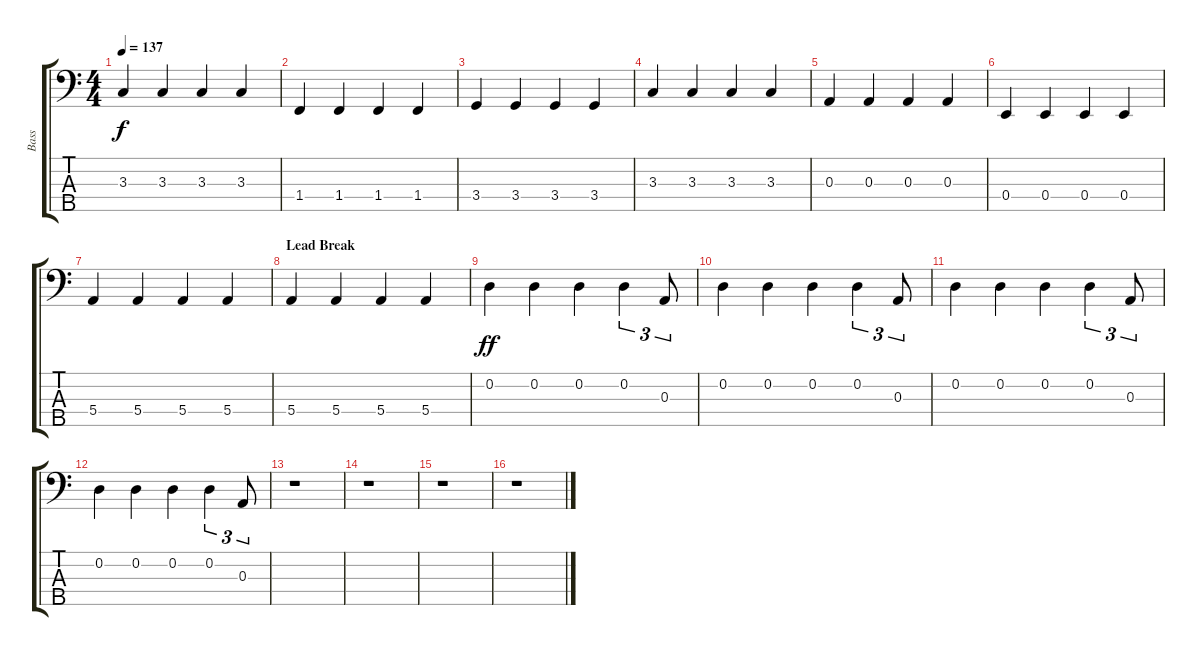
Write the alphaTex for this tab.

\track ("Bass" "Bass") {instrument electricbasspick}
\staff {score tabs}
\tuning (G2 D2 A1 E1 B0) {hide}
\ts (4 4)
\tempo 137
\clef f4
\ks c
3.3.4{dy f} 3.3.4 3.3.4 3.3.4 |
1.4.4 1.4.4 1.4.4 1.4.4 |
3.4.4 3.4.4 3.4.4 3.4.4 |
3.3.4 3.3.4 3.3.4 3.3.4 |
0.3.4 0.3.4 0.3.4 0.3.4 |
0.4.4 0.4.4 0.4.4 0.4.4 |
5.4.4 5.4.4 5.4.4 5.4.4 |
\section ("" "Lead Break")
5.4.4 5.4.4 5.4.4 5.4.4 |
0.2.4{dy ff} 0.2.4 0.2.4 0.2.4{tu (3 2)} 0.3.8{tu (3 2)} |
0.2.4 0.2.4 0.2.4 0.2.4{tu (3 2)} 0.3.8{tu (3 2)} |
0.2.4 0.2.4 0.2.4 0.2.4{tu (3 2)} 0.3.8{tu (3 2)} |
0.2.4 0.2.4 0.2.4 0.2.4{tu (3 2)} 0.3.8{tu (3 2)} |
r.1 |
r.1 |
r.1 |
r.1
